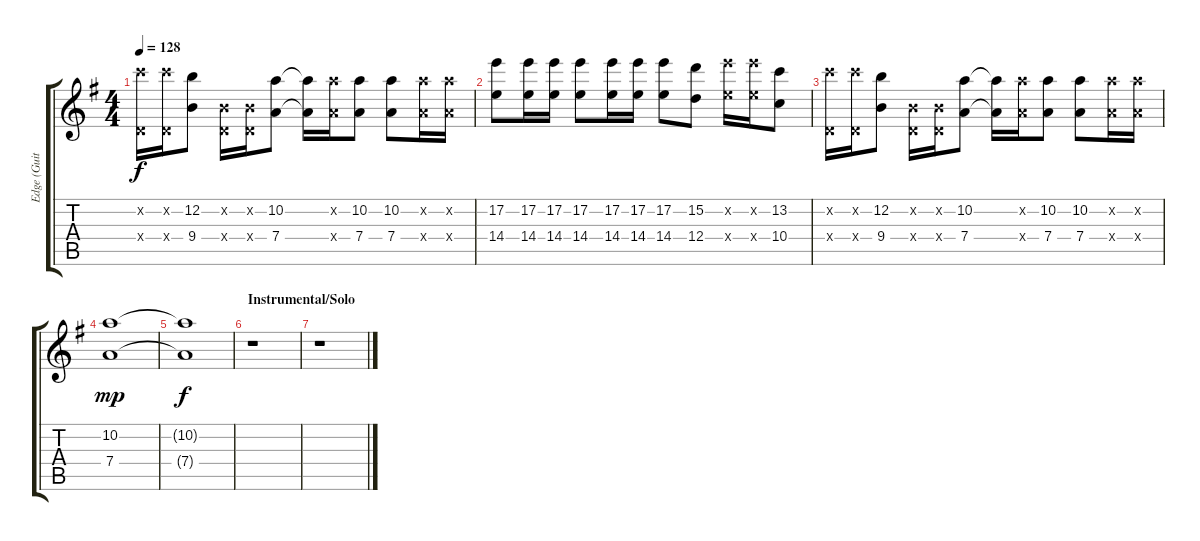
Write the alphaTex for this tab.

\track ("Edge (Guitar 2)" "Edge (Guit") {instrument distortionguitar}
\staff {score tabs}
\tuning (E4 B3 G3 D3 A2 E2) {hide}
\ts (4 4)
\tempo 128
\clef g2
\ks g
(13.2{x} 0.4{x}).16{dy f} (13.2{x} 0.4{x}).16 (12.2 9.4).8 (0.2{x} 0.4{x}).16 (0.2{x} 0.4{x}).16 (10.2 7.4).8 (10.2{t} 7.4{t}).16 (10.2{x} 7.4{x}).16 (10.2 7.4).8 (10.2 7.4).8 (10.2{x} 7.4{x}).16 (10.2{x} 7.4{x}).16 |
(17.2 14.4).8 (17.2 14.4).16 (17.2 14.4).16 (17.2 14.4).8 (17.2 14.4).16 (17.2 14.4).16 (17.2 14.4).8 (15.2 12.4).8 (17.2{x} 14.4{x}).16 (17.2{x} 14.4{x}).16 (13.2 10.4).8 |
(13.2{x} 0.4{x}).16 (13.2{x} 0.4{x}).16 (12.2 9.4).8 (0.2{x} 0.4{x}).16 (0.2{x} 0.4{x}).16 (10.2 7.4).8 (10.2{t} 7.4{t}).16 (10.2{x} 7.4{x}).16 (10.2 7.4).8 (10.2 7.4).8 (10.2{x} 7.4{x}).16 (10.2{x} 7.4{x}).16 |
(10.2 7.4).1{dy mp instrument electricguitarjazz} |
(10.2{t} 7.4{t}).1{dy f} |
\section ("" "Instrumental/Solo")
r.1{instrument distortionguitar} |
r.1
